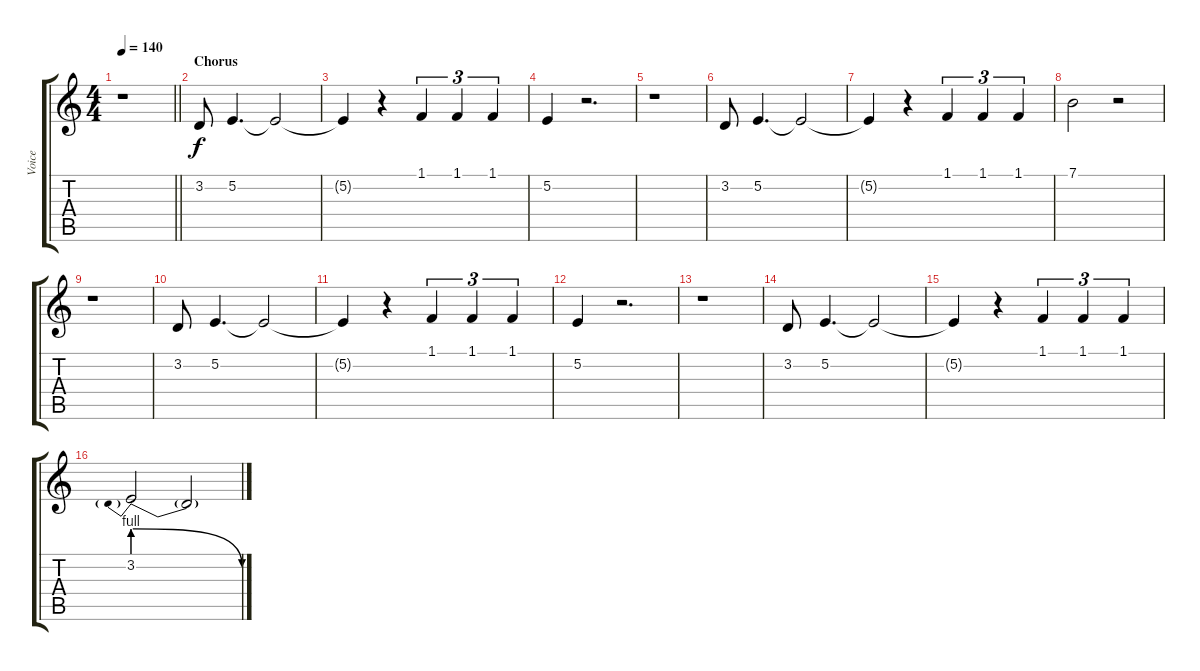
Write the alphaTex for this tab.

\track ("Voice" "Voice") {instrument lead6voice}
\staff {score tabs}
\tuning (E4 B3 G3 D3 A2 E2) {hide}
\ts (4 4)
\tempo 140
\clef g2
\barLineRight lightlight
\ks c
r.1{dy f} |
\section ("" "Chorus")
3.2.8 5.2.4{d} 5.2{t}.2 |
5.2{t}.4 r.4 1.1.4{tu (3 2)} 1.1.4{tu (3 2)} 1.1.4{tu (3 2)} |
5.2.4 r.2{d} |
r.1 |
3.2.8 5.2.4{d} 5.2{t}.2 |
5.2{t}.4 r.4 1.1.4{tu (3 2)} 1.1.4{tu (3 2)} 1.1.4{tu (3 2)} |
7.1.2 r.2 |
r.1 |
3.2.8 5.2.4{d} 5.2{t}.2 |
5.2{t}.4 r.4 1.1.4{tu (3 2)} 1.1.4{tu (3 2)} 1.1.4{tu (3 2)} |
5.2.4 r.2{d} |
r.1 |
3.2.8 5.2.4{d} 5.2{t}.2 |
5.2{t}.4 r.4 1.1.4{tu (3 2)} 1.1.4{tu (3 2)} 1.1.4{tu (3 2)} |
3.2{be (prebendrelease 0 4 60 0)}.2 3.2{t}.2
